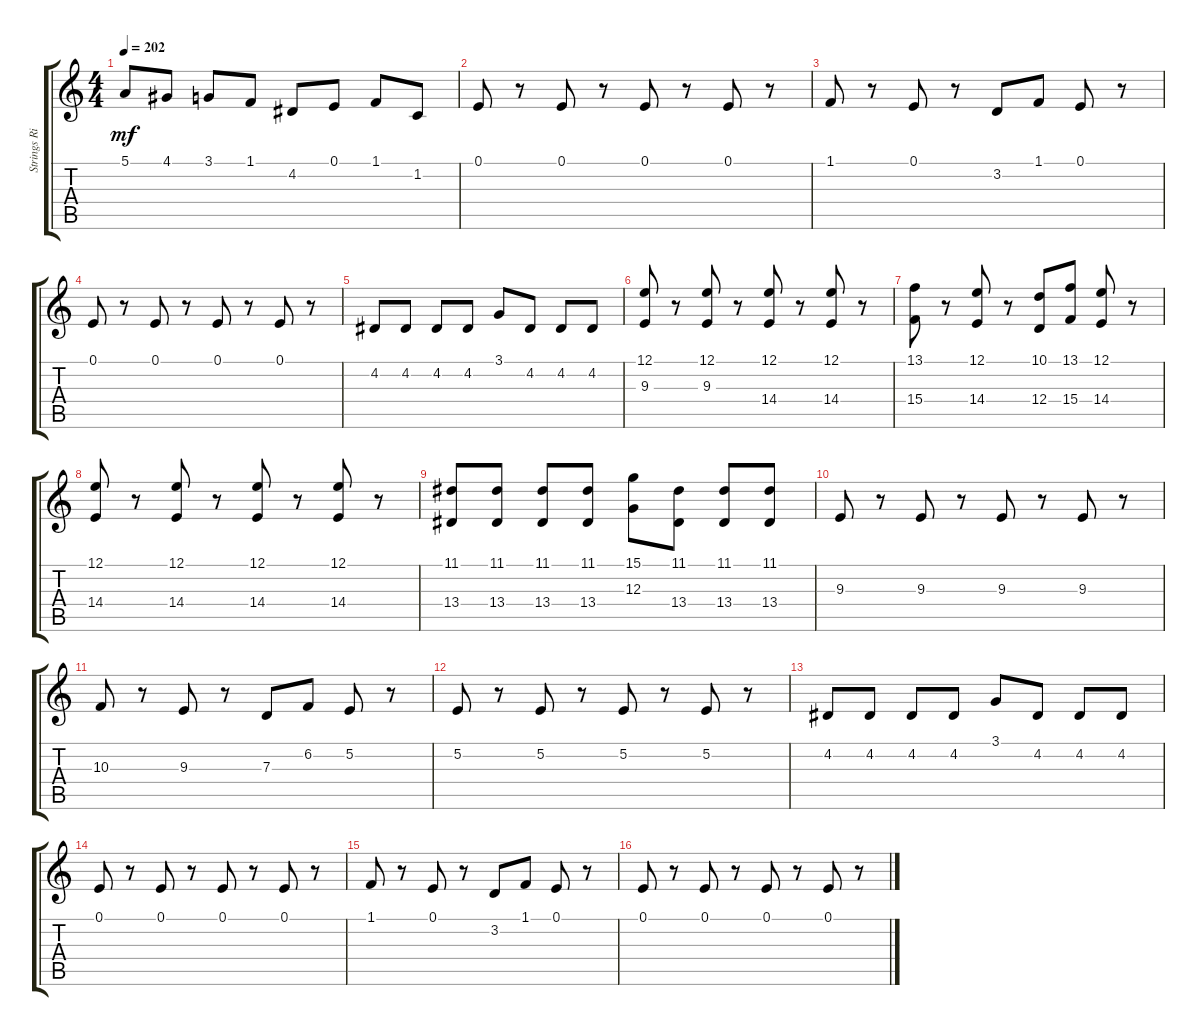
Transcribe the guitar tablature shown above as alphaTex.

\track ("Strings Right Hand" "Strings Ri") {instrument stringensemble1}
\staff {score tabs}
\tuning (E4 B3 G3 D3 A2 E2) {hide}
\ts (4 4)
\tempo 202
\clef g2
\ks c
5.1.8{dy mf} 4.1.8 3.1.8 1.1.8 4.2.8 0.1.8 1.1.8 1.2.8 |
0.1.8 r.8 0.1.8 r.8 0.1.8 r.8 0.1.8 r.8 |
1.1.8 r.8 0.1.8 r.8 3.2.8 1.1.8 0.1.8 r.8 |
0.1.8 r.8 0.1.8 r.8 0.1.8 r.8 0.1.8 r.8 |
4.2.8 4.2.8 4.2.8 4.2.8 3.1.8 4.2.8 4.2.8 4.2.8 |
(12.1 9.3).8 r.8 (12.1 9.3).8 r.8 (12.1 14.4).8 r.8 (12.1 14.4).8 r.8 |
(13.1 15.4).8 r.8 (12.1 14.4).8 r.8 (10.1 12.4).8 (13.1 15.4).8 (12.1 14.4).8 r.8 |
(12.1 14.4).8 r.8 (12.1 14.4).8 r.8 (12.1 14.4).8 r.8 (12.1 14.4).8 r.8 |
(11.1 13.4).8 (11.1 13.4).8 (11.1 13.4).8 (11.1 13.4).8 (15.1 12.3).8 (11.1 13.4).8 (11.1 13.4).8 (11.1 13.4).8 |
9.3.8 r.8 9.3.8 r.8 9.3.8 r.8 9.3.8 r.8 |
10.3.8 r.8 9.3.8 r.8 7.3.8 6.2.8 5.2.8 r.8 |
5.2.8 r.8 5.2.8 r.8 5.2.8 r.8 5.2.8 r.8 |
4.2.8 4.2.8 4.2.8 4.2.8 3.1.8 4.2.8 4.2.8 4.2.8 |
0.1.8 r.8 0.1.8 r.8 0.1.8 r.8 0.1.8 r.8 |
1.1.8 r.8 0.1.8 r.8 3.2.8 1.1.8 0.1.8 r.8 |
0.1.8 r.8 0.1.8 r.8 0.1.8 r.8 0.1.8 r.8
